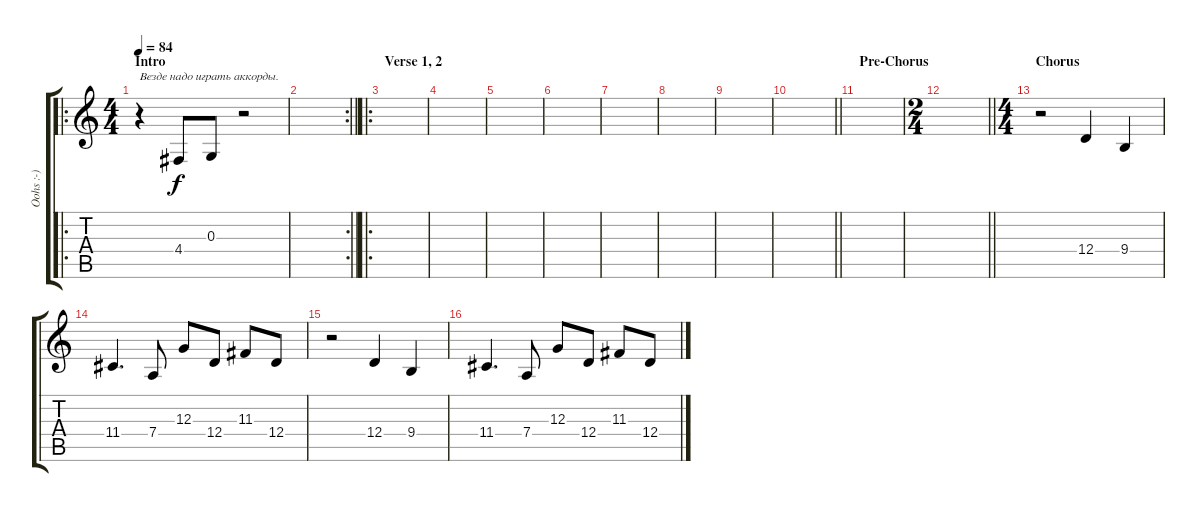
\track ("Oohs :-)" "Oohs :-)") {instrument pad6metallic}
\staff {score tabs}
\tuning (E4 B3 G3 D3 A2 E2) {hide}
\ro
\ts (4 4)
\section ("" "Intro")
\tempo 84
\clef g2
\ks c
r.4{txt "Везде надо играть аккорды." dy f instrument pad6metallic} 4.4.8 0.3.8 r.2 |
\rc 2
\barLineRight lightlight
|
\ro
\section ("" "Verse 1, 2")
|
|
|
|
|
|
|
\barLineRight lightlight
|
\section ("" "Pre-Chorus")
|
\ts (2 4)
\barLineRight lightlight
|
\ts (4 4)
\section ("" "Chorus")
r.2 12.4.4 9.4.4 |
11.4.4{d} 7.4.8 12.3.8 12.4.8 11.3.8 12.4.8 |
r.2 12.4.4 9.4.4 |
11.4.4{d} 7.4.8 12.3.8 12.4.8 11.3.8 12.4.8
